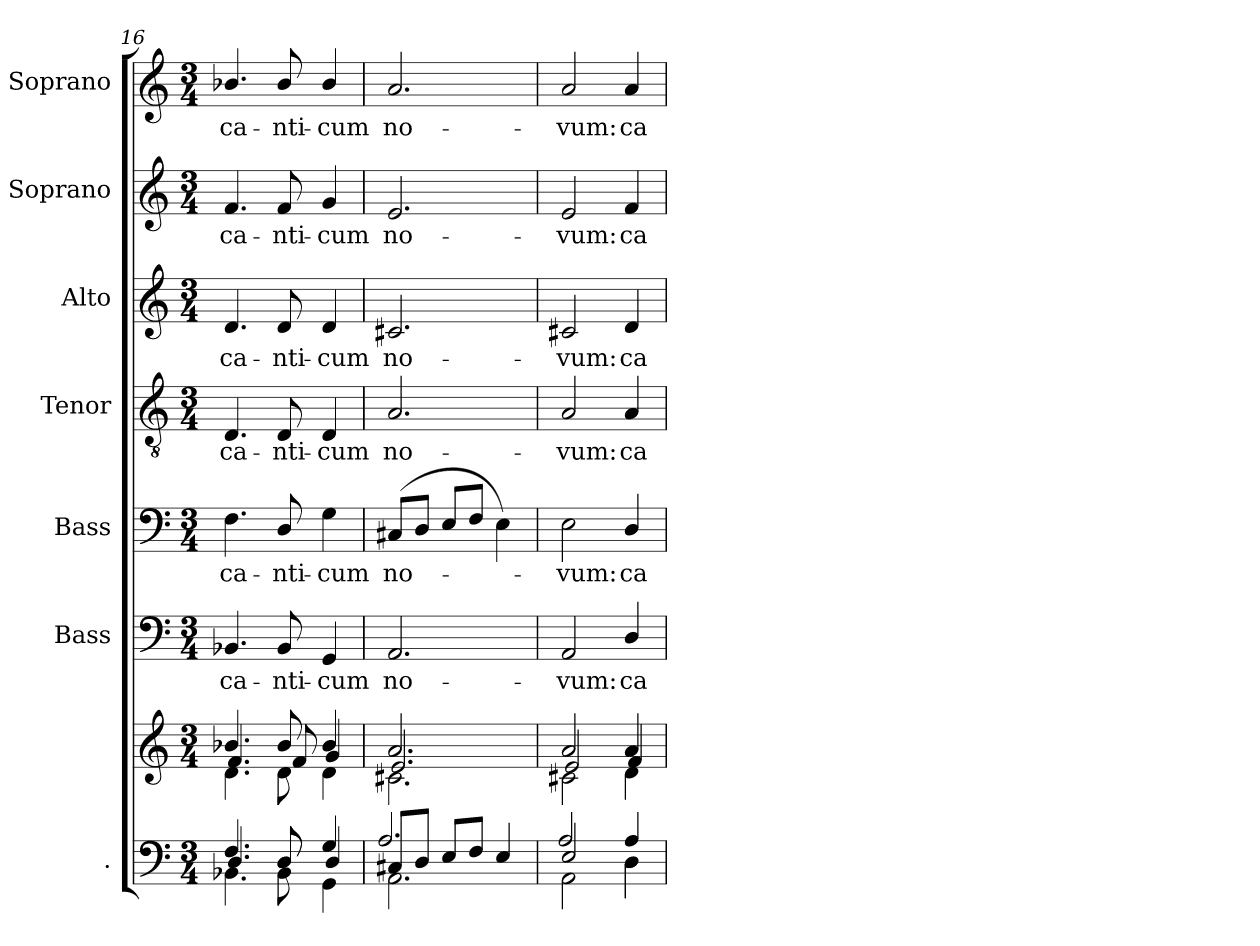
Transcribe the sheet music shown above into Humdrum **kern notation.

**kern	**kern	**kern	**text	**kern	**text	**kern	**text	**kern	**text	**kern	**text	**kern	**text
*part7	*part7	*part6	*part6	*part5	*part5	*part4	*part4	*part3	*part3	*part2	*part2	*part1	*part1
*staff8	*staff7	*staff6	*staff6	*staff5	*staff5	*staff4	*staff4	*staff3	*staff3	*staff2	*staff2	*staff1	*staff1
*I".	*	*I"Bass	*	*I"Bass	*	*I"Tenor	*	*I"Alto	*	*I"Soprano	*	*I"Soprano	*
*	*	*I'B.	*	*I'B.	*	*I'T.	*	*I'A.	*	*I'S.	*	*I'S.	*
*clefF4	*clefG2	*clefF4	*	*clefF4	*	*clefGv2	*	*clefG2	*	*clefG2	*	*clefG2	*
*	*	*	*	*	*	*ITrd7c12	*	*	*	*	*	*	*
*k[]	*k[]	*k[]	*	*k[]	*	*k[]	*	*k[]	*	*k[]	*	*k[]	*
*C:	*C:	*C:	*	*C:	*	*C:	*	*C:	*	*C:	*	*C:	*
*M3/4	*M3/4	*M3/4	*	*M3/4	*	*M3/4	*	*M3/4	*	*M3/4	*	*M3/4	*
=16	=16	=16	=16	=16	=16	=16	=16	=16	=16	=16	=16	=16	=16
*^	*^	*	*	*	*	*	*	*	*	*	*	*	*
*	*^	*	*^	*	*	*	*	*	*	*	*	*	*	*	*
!	!	!	!	!	!	!	!LO:LY:b:color=#000000	!	!	!	!	!	!	!	!	!	!
!	!	!	!	!	!	!	!	!	!LO:LY:b:color=#000000	!	!	!	!	!	!	!	!
!	!	!	!	!	!	!	!	!	!	!	!LO:LY:b:color=#000000	!	!	!	!	!	!
!	!	!	!	!	!	!	!	!	!	!	!	!	!LO:LY:b:color=#000000	!	!	!	!
!	!	!	!	!	!	!	!	!	!	!	!	!	!	!	!LO:LY:b:color=#000000	!	!
!	!	!	!	!	!	!	!	!	!	!	!	!	!	!	!	!	!LO:LY:b:color=#000000
4.Fi/	4.Di/	4.BB-Xi\	4.b-Xi/	4.fi/	4.di\	4.BB-Xi/	ca-	4.Fi\	ca-	4.DDi/	ca-	4.di/	ca-	4.fi/	ca-	4.b-Xi/	ca-
!	!	!	!	!	!	!	!LO:LY:b:color=#000000	!	!	!	!	!	!	!	!	!	!
!	!	!	!	!	!	!	!	!	!LO:LY:b:color=#000000	!	!	!	!	!	!	!	!
!	!	!	!	!	!	!	!	!	!	!	!LO:LY:b:color=#000000	!	!	!	!	!	!
!	!	!	!	!	!	!	!	!	!	!	!	!	!LO:LY:b:color=#000000	!	!	!	!
!	!	!	!	!	!	!	!	!	!	!	!	!	!	!	!LO:LY:b:color=#000000	!	!
!	!	!	!	!	!	!	!	!	!	!	!	!	!	!	!	!	!LO:LY:b:color=#000000
8Di/	8Di/	8BB-i\	8b-i/	8fi/	8di\	8BB-i/	-nti-	8Di/	-nti-	8DDi/	-nti-	8di/	-nti-	8fi/	-nti-	8b-i/	-nti-
!	!	!	!	!	!	!	!LO:LY:b:color=#000000	!	!	!	!	!	!	!	!	!	!
!	!	!	!	!	!	!	!	!	!LO:LY:b:color=#000000	!	!	!	!	!	!	!	!
!	!	!	!	!	!	!	!	!	!	!	!LO:LY:b:color=#000000	!	!	!	!	!	!
!	!	!	!	!	!	!	!	!	!	!	!	!	!LO:LY:b:color=#000000	!	!	!	!
!	!	!	!	!	!	!	!	!	!	!	!	!	!	!	!LO:LY:b:color=#000000	!	!
!	!	!	!	!	!	!	!	!	!	!	!	!	!	!	!	!	!LO:LY:b:color=#000000
4Gi/	4Di/	4GGi\	4b-i/	4gi/	4di\	4GGi/	-cum	4Gi\	-cum	4DDi/	-cum	4di/	-cum	4gi/	-cum	4b-i/	-cum
!!LO:PB:g=z
=17	=17	=17	=17	=17	=17	=17	=17	=17	=17	=17	=17	=17	=17	=17	=17	=17	=17
!	!	!	!	!	!	!	!LO:LY:b:color=#000000	!	!	!	!	!	!	!	!	!	!
!	!	!	!	!	!	!	!	!	!LO:LY:b:color=#000000	!	!	!	!	!	!	!	!
!	!	!	!	!	!	!	!	!	!	!	!LO:LY:b:color=#000000	!	!	!	!	!	!
!	!	!	!	!	!	!	!	!	!	!	!	!	!LO:LY:b:color=#000000	!	!	!	!
!	!	!	!	!	!	!	!	!	!	!	!	!	!	!	!LO:LY:b:color=#000000	!	!
!	!	!	!	!	!	!	!	!	!	!	!	!	!	!	!	!	!LO:LY:b:color=#000000
8C#Xi/L	2.Ai/	2.AAi\	2.ai/	2.ei/	2.c#Xi\	2.AAi/	no-	(8C#Xi/L	no-	2.AAi/	no-	2.c#Xi/	no-	2.ei/	no-	2.ai/	no-
8Di/J	.	.	.	.	.	.	.	8Di/J	.	.	.	.	.	.	.	.	.
8Ei/L	.	.	.	.	.	.	.	8Ei/L	.	.	.	.	.	.	.	.	.
8Fi/J	.	.	.	.	.	.	.	8Fi/J	.	.	.	.	.	.	.	.	.
4Ei/	.	.	.	.	.	.	.	4Ei\)	.	.	.	.	.	.	.	.	.
=18	=18	=18	=18	=18	=18	=18	=18	=18	=18	=18	=18	=18	=18	=18	=18	=18	=18
!	!	!	!	!	!	!	!LO:LY:b:color=#000000	!	!	!	!	!	!	!	!	!	!
!	!	!	!	!	!	!	!	!	!LO:LY:b:color=#000000	!	!	!	!	!	!	!	!
!	!	!	!	!	!	!	!	!	!	!	!LO:LY:b:color=#000000	!	!	!	!	!	!
!	!	!	!	!	!	!	!	!	!	!	!	!	!LO:LY:b:color=#000000	!	!	!	!
!	!	!	!	!	!	!	!	!	!	!	!	!	!	!	!LO:LY:b:color=#000000	!	!
!	!	!	!	!	!	!	!	!	!	!	!	!	!	!	!	!	!LO:LY:b:color=#000000
2Ei/	2Ai/	2AAi\	2ai/	2ei/	2c#Xi\	2AAi/	-vum:	2Ei\	-vum:	2AAi/	-vum:	2c#Xi/	-vum:	2ei/	-vum:	2ai/	-vum:
!	!	!	!	!	!	!	!LO:LY:b:color=#000000	!	!	!	!	!	!	!	!	!	!
!	!	!	!	!	!	!	!	!	!LO:LY:b:color=#000000	!	!	!	!	!	!	!	!
!	!	!	!	!	!	!	!	!	!	!	!LO:LY:b:color=#000000	!	!	!	!	!	!
!	!	!	!	!	!	!	!	!	!	!	!	!	!LO:LY:b:color=#000000	!	!	!	!
!	!	!	!	!	!	!	!	!	!	!	!	!	!	!	!LO:LY:b:color=#000000	!	!
!	!	!	!	!	!	!	!	!	!	!	!	!	!	!	!	!	!LO:LY:b:color=#000000
4Di\	4Ai/	4Di\	4ai/	4fi/	4di\	4Di/	ca-	4Di/	ca-	4AAi/	ca-	4di/	ca-	4fi/	ca-	4ai/	ca-
*v	*v	*v	*	*	*	*	*	*	*	*	*	*	*	*	*	*	*
*	*v	*v	*v	*	*	*	*	*	*	*	*	*	*	*	*
=	=	=	=	=	=	=	=	=	=	=	=	=	=
*-	*-	*-	*-	*-	*-	*-	*-	*-	*-	*-	*-	*-	*-
